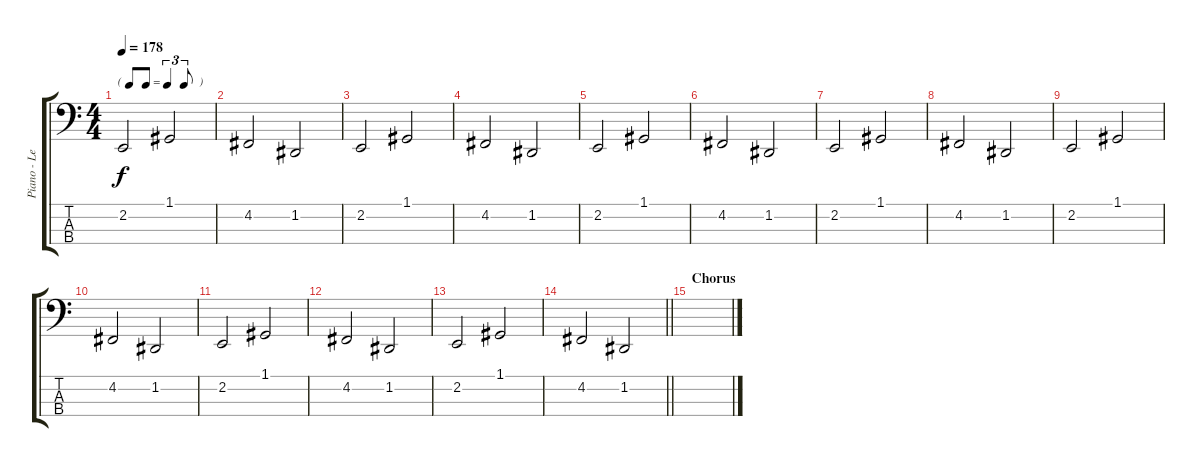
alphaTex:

\track ("Piano - Left Hand" "Piano - Le") {instrument acousticgrandpiano}
\staff {score tabs}
\tuning (G2 D2 A1 E1) {hide}
\ts (4 4)
\tf triplet8th
\tempo 178
\clef f4
\ks c
2.2.2{dy f} 1.1.2 |
4.2.2 1.2.2 |
2.2.2 1.1.2 |
4.2.2 1.2.2 |
2.2.2 1.1.2 |
4.2.2 1.2.2 |
2.2.2 1.1.2 |
4.2.2 1.2.2 |
2.2.2 1.1.2 |
4.2.2 1.2.2 |
2.2.2 1.1.2 |
4.2.2 1.2.2 |
2.2.2 1.1.2 |
\barLineRight lightlight
4.2.2 1.2.2 |
\section ("" "Chorus")
